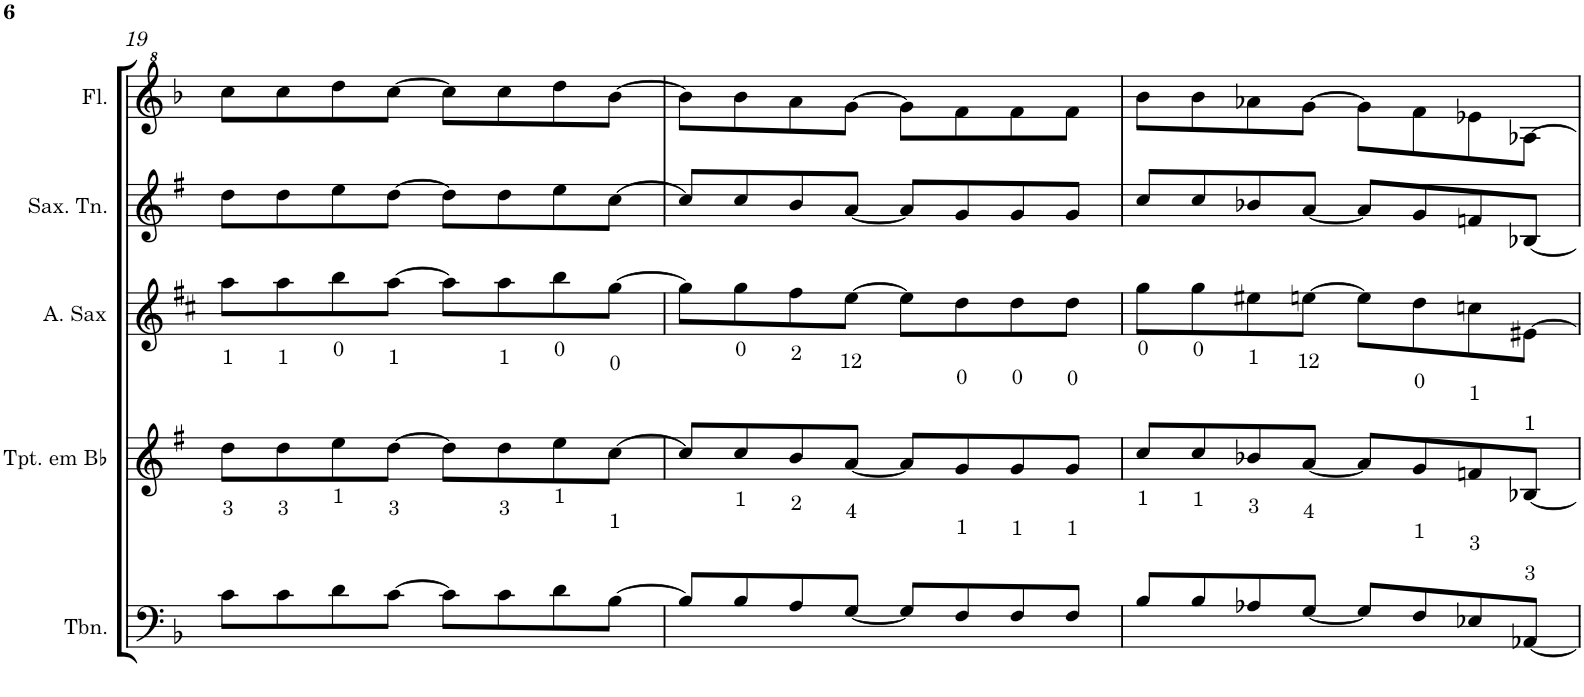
**kern	**kern	**kern	**kern	**kern
*part5	*part4	*part3	*part2	*part1
*staff5	*staff4	*staff3	*staff2	*staff1
*I"Trombone	*I"Trompete em Bb	*I"Alto Saxophone	*I"Saxofone Tenor	*I"Flauta
*I'Tbn.	*I'Tpt. em Bb	*I'A. Sax	*I'Sax. Tn.	*I'Fl.
!!LO:PB:g=z
*clefF4	*clefG2	*clefG2	*clefG2	*clefG^2
*	*Trd1c2	*Trd5c9	*Trd8c14	*
*k[b-]	*k[f#]	*k[f#c#]	*k[f#]	*k[b-]
*M4/4	*M4/4	*M4/4	*M4/4	*M4/4
=19	=19	=19	=19	=19
8c\L	8dd\L	8aa\L	8dd\L	8ccc\L
8c\	8dd\	8aa\	8dd\	8ccc\
8d\	8ee\	8bb\	8ee\	8ddd\
[8c\J	[8dd\J	[8aa\J	[8dd\J	[8ccc\J
8c\L]	8dd\L]	8aa\L]	8dd\L]	8ccc\L]
8c\	8dd\	8aa\	8dd\	8ccc\
8d\	8ee\	8bb\	8ee\	8ddd\
[8B-\J	[8cc\J	[8gg\J	[8cc\J	[8bb-\J
=20	=20	=20	=20	=20
8B-/L]	8cc/L]	8gg\L]	8cc/L]	8bb-\L]
8B-/	8cc/	8gg\	8cc/	8bb-\
8A/	8b/	8ff#\	8b/	8aa\
[8G/J	[8a/J	[8ee\J	[8a/J	[8gg\J
8G/L]	8a/L]	8ee\L]	8a/L]	8gg\L]
8F/	8g/	8dd\	8g/	8ff\
8F/	8g/	8dd\	8g/	8ff\
8F/J	8g/J	8dd\J	8g/J	8ff\J
=21	=21	=21	=21	=21
8B-/L	8cc/L	8gg\L	8cc/L	8bb-\L
8B-/	8cc/	8gg\	8cc/	8bb-\
8A-X/	8b-X/	8ee#X\	8b-X/	8aa-X\
[8G/J	[8a/J	[8een\J	[8a/J	[8gg\J
8G/L]	8a/L]	8ee\L]	8a/L]	8gg\L]
8F/	8g/	8dd\	8g/	8ff\
8E-X/	8fn/	8ccn\	8fn/	8ee-X\
[8AA-X/J	[8B-X/J	[8e#X\J	[8B-X/J	[8a-X\J
=	=	=	=	=
*-	*-	*-	*-	*-
